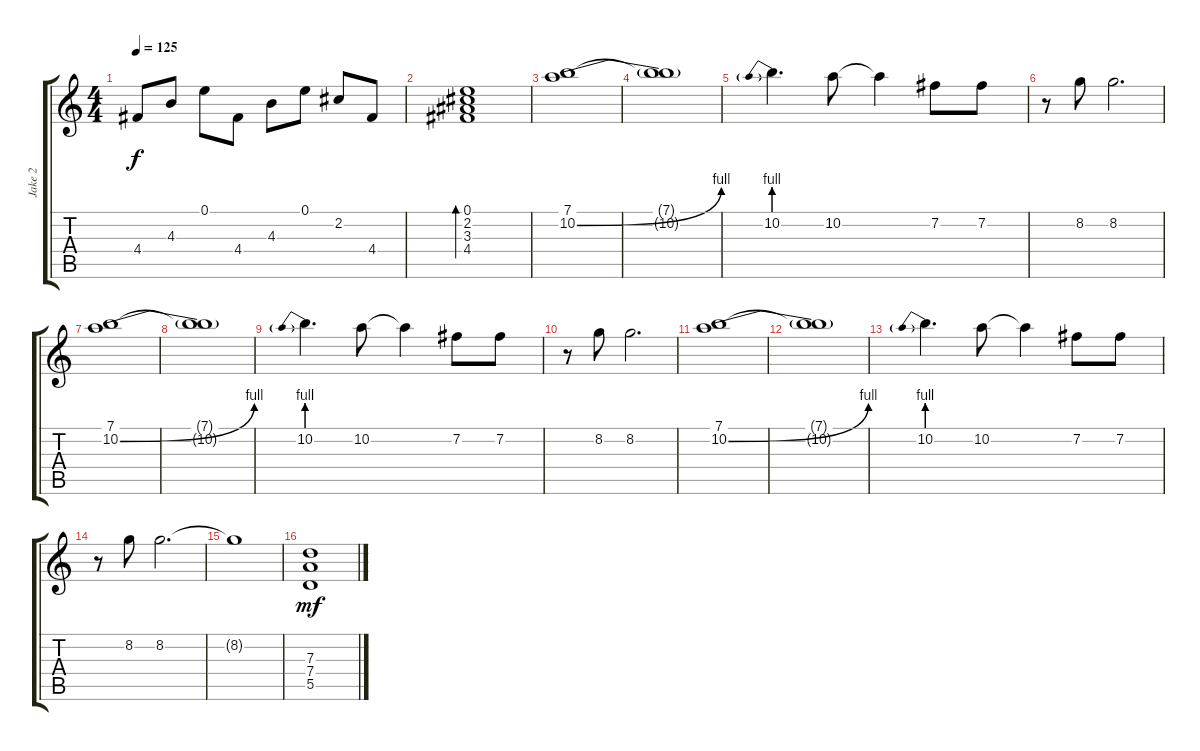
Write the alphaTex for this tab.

\track ("Jake 2" "Jake 2") {instrument electricguitarclean}
\staff {score tabs}
\tuning (E4 B3 G3 D3 A2 E2) {hide}
\ts (4 4)
\tempo 125
\clef g2
\ks c
4.4.8{dy f} 4.3.8 0.1.8 4.4.8 4.3.8 0.1.8 2.2.8 4.4.8 |
(0.1 2.2 3.3 4.4).1{bd 60} |
(7.1 10.2{be (bend 0 0 60 4)}).1{instrument overdrivenguitar} |
(7.1{t} 10.2{t}).1 |
10.2{be (prebend 0 4 60 4)}.4{d} 10.2.8 10.2{t}.4 7.2.8 7.2.8 |
r.8 8.2.8 8.2.2{d} |
(7.1 10.2{be (bend 0 0 60 4)}).1 |
(7.1{t} 10.2{t}).1 |
10.2{be (prebend 0 4 60 4)}.4{d} 10.2.8 10.2{t}.4 7.2.8 7.2.8 |
r.8 8.2.8 8.2.2{d} |
(7.1 10.2{be (bend 0 0 60 4)}).1 |
(7.1{t} 10.2{t}).1 |
10.2{be (prebend 0 4 60 4)}.4{d} 10.2.8 10.2{t}.4 7.2.8 7.2.8 |
r.8 8.2.8 8.2.2{d} |
8.2{t}.1 |
(7.3 7.4 5.5).1{dy mf instrument overdrivenguitar}
